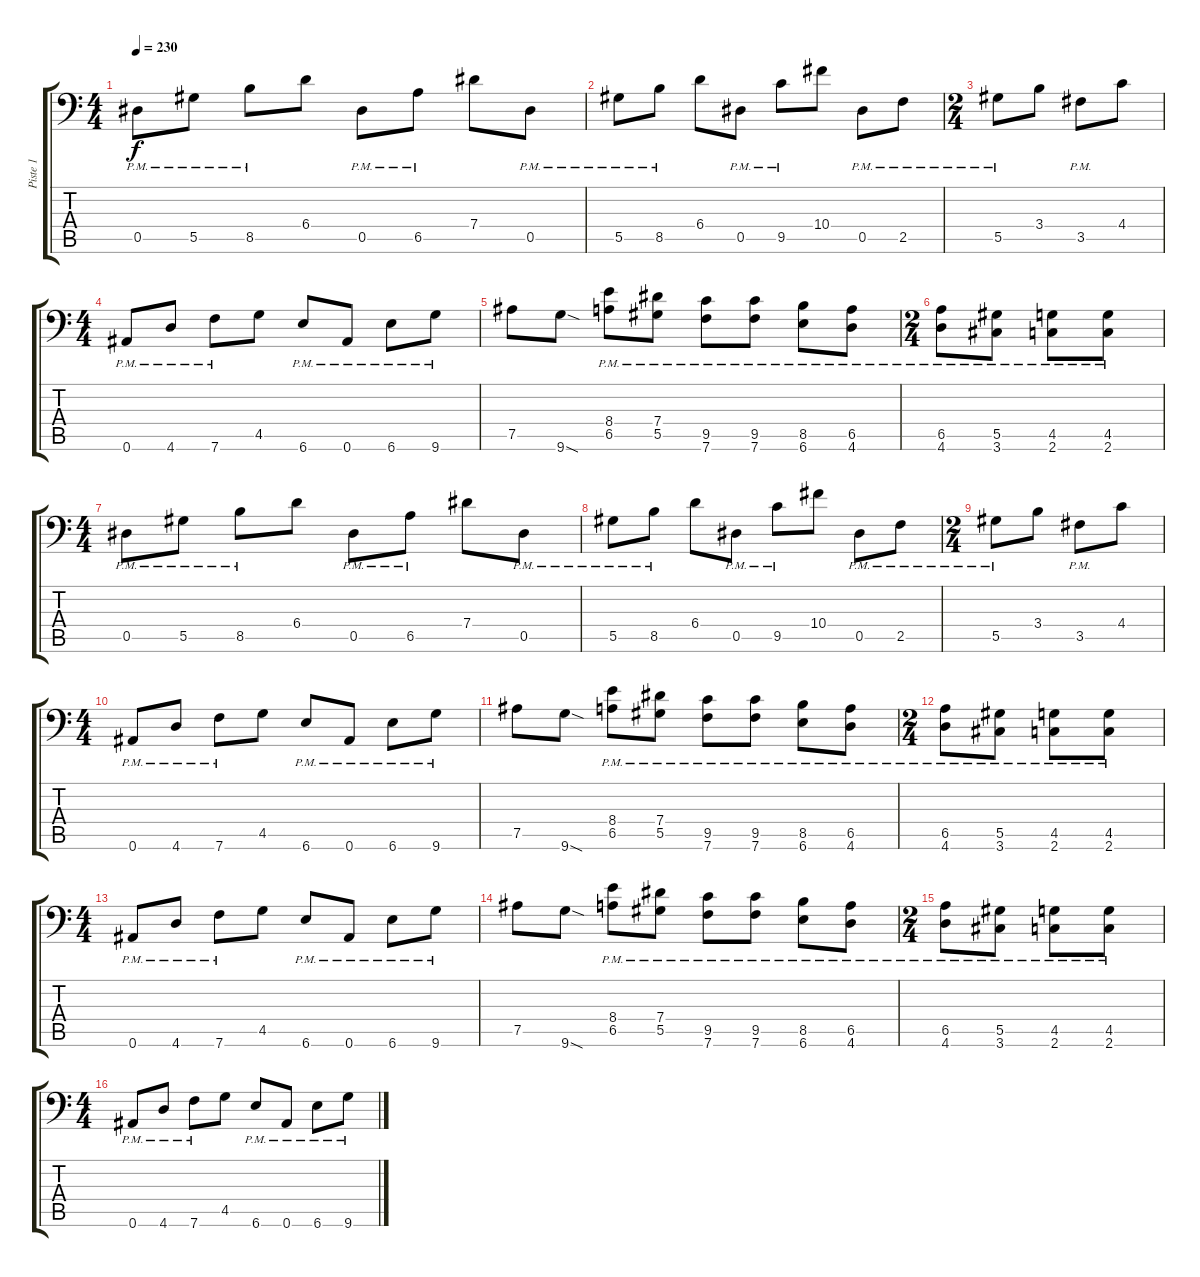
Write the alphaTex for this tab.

\track ("Piste 1" "Piste 1") {instrument distortionguitar}
\staff {score tabs}
\tuning (Bb3 F3 Db3 Ab2 Eb2 Bb1) {hide}
\ts (4 4)
\tempo 230
\clef f4
\ks c
0.5{pm}.8{dy f} 5.5{pm}.8 8.5{pm}.8 6.4.8 0.5{pm}.8 6.5{pm}.8 7.4.8 0.5{pm}.8 |
5.5{pm}.8 8.5{pm}.8 6.4.8 0.5{pm}.8 9.5{pm}.8 10.4.8 0.5{pm}.8 2.5{pm}.8 |
\ts (2 4)
5.5{pm}.8 3.4.8 3.5{pm}.8 4.4.8 |
\ts (4 4)
0.6{pm}.8 4.6{pm}.8 7.6{pm}.8 4.5.8 6.6{pm}.8 0.6{pm}.8 6.6{pm}.8 9.6{pm}.8 |
7.5.8 9.6{sod}.8 (8.4{pm} 6.5{pm}).8 (7.4{pm} 5.5{pm}).8 (9.5{pm} 7.6{pm}).8 (9.5{pm} 7.6{pm}).8 (8.5{pm} 6.6{pm}).8 (6.5{pm} 4.6{pm}).8 |
\ts (2 4)
(6.5{pm} 4.6{pm}).8 (5.5{pm} 3.6{pm}).8 (4.5{pm} 2.6{pm}).8 (4.5{pm} 2.6{pm}).8 |
\ts (4 4)
0.5{pm}.8 5.5{pm}.8 8.5{pm}.8 6.4.8 0.5{pm}.8 6.5{pm}.8 7.4.8 0.5{pm}.8 |
5.5{pm}.8 8.5{pm}.8 6.4.8 0.5{pm}.8 9.5{pm}.8 10.4.8 0.5{pm}.8 2.5{pm}.8 |
\ts (2 4)
5.5{pm}.8 3.4.8 3.5{pm}.8 4.4.8 |
\ts (4 4)
0.6{pm}.8 4.6{pm}.8 7.6{pm}.8 4.5.8 6.6{pm}.8 0.6{pm}.8 6.6{pm}.8 9.6{pm}.8 |
7.5.8 9.6{sod}.8 (8.4{pm} 6.5{pm}).8 (7.4{pm} 5.5{pm}).8 (9.5{pm} 7.6{pm}).8 (9.5{pm} 7.6{pm}).8 (8.5{pm} 6.6{pm}).8 (6.5{pm} 4.6{pm}).8 |
\ts (2 4)
(6.5{pm} 4.6{pm}).8 (5.5{pm} 3.6{pm}).8 (4.5{pm} 2.6{pm}).8 (4.5{pm} 2.6{pm}).8 |
\ts (4 4)
0.6{pm}.8 4.6{pm}.8 7.6{pm}.8 4.5.8 6.6{pm}.8 0.6{pm}.8 6.6{pm}.8 9.6{pm}.8 |
7.5.8 9.6{sod}.8 (8.4{pm} 6.5{pm}).8 (7.4{pm} 5.5{pm}).8 (9.5{pm} 7.6{pm}).8 (9.5{pm} 7.6{pm}).8 (8.5{pm} 6.6{pm}).8 (6.5{pm} 4.6{pm}).8 |
\ts (2 4)
(6.5{pm} 4.6{pm}).8 (5.5{pm} 3.6{pm}).8 (4.5{pm} 2.6{pm}).8 (4.5{pm} 2.6{pm}).8 |
\ts (4 4)
0.6{pm}.8 4.6{pm}.8 7.6{pm}.8 4.5.8 6.6{pm}.8 0.6{pm}.8 6.6{pm}.8 9.6{pm}.8
